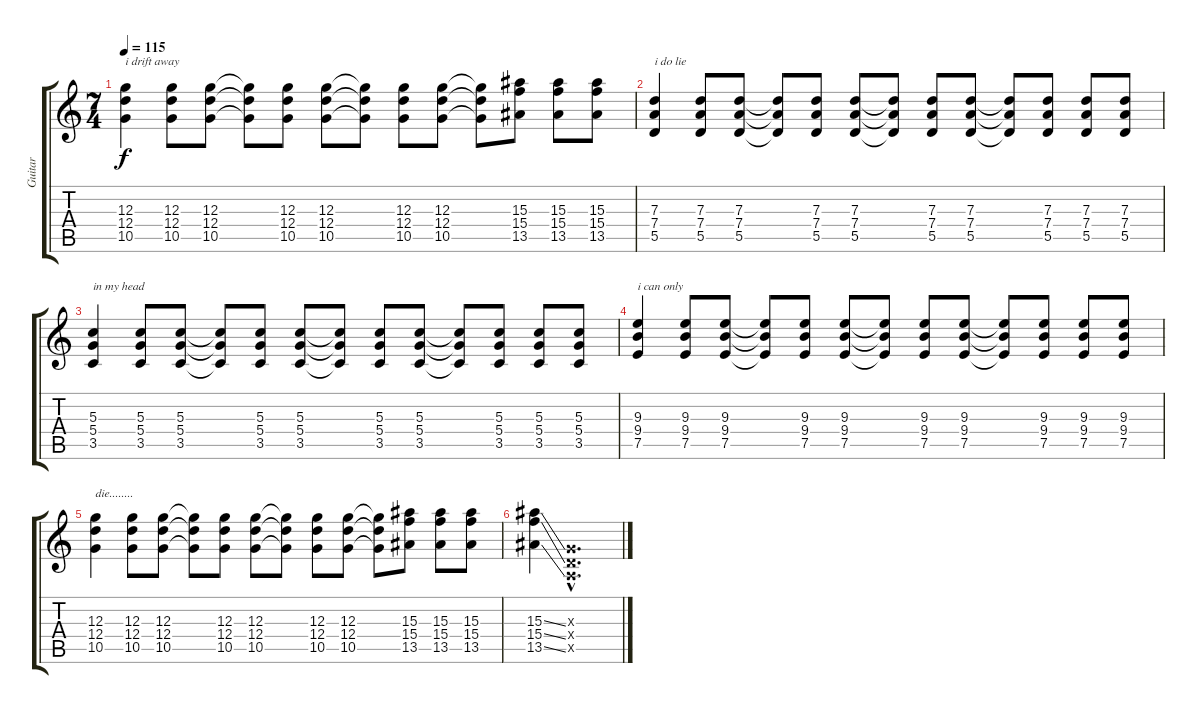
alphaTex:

\track ("Guitar" "Guitar") {instrument distortionguitar}
\staff {score tabs}
\tuning (E4 B3 G3 D3 A2 D2) {hide}
\ts (7 4)
\tempo 115
\clef g2
\ks c
(12.3 12.4 10.5).4{txt "i drift away" dy f} (12.3 12.4 10.5).8 (12.3 12.4 10.5).8 (12.3{t} 12.4{t} 10.5{t}).8 (12.3 12.4 10.5).8 (12.3 12.4 10.5).8 (12.3{t} 12.4{t} 10.5{t}).8 (12.3 12.4 10.5).8 (12.3 12.4 10.5).8 (12.3{t} 12.4{t} 10.5{t}).8 (15.3 15.4 13.5).8 (15.3 15.4 13.5).8 (15.3 15.4 13.5).8 |
(7.3 7.4 5.5).4{txt "i do lie" volume 16} (7.3 7.4 5.5).8 (7.3 7.4 5.5).8 (7.3{t} 7.4{t} 5.5{t}).8 (7.3 7.4 5.5).8 (7.3 7.4 5.5).8 (7.3{t} 7.4{t} 5.5{t}).8 (7.3 7.4 5.5).8 (7.3 7.4 5.5).8 (7.3{t} 7.4{t} 5.5{t}).8 (7.3 7.4 5.5).8 (7.3 7.4 5.5).8 (7.3 7.4 5.5).8 |
(5.3 5.4 3.5).4{txt "in my head"} (5.3 5.4 3.5).8 (5.3 5.4 3.5).8 (5.3{t} 5.4{t} 3.5{t}).8 (5.3 5.4 3.5).8 (5.3 5.4 3.5).8 (5.3{t} 5.4{t} 3.5{t}).8 (5.3 5.4 3.5).8 (5.3 5.4 3.5).8 (5.3{t} 5.4{t} 3.5{t}).8 (5.3 5.4 3.5).8 (5.3 5.4 3.5).8 (5.3 5.4 3.5).8 |
(9.3 9.4 7.5).4{txt "i can only"} (9.3 9.4 7.5).8 (9.3 9.4 7.5).8 (9.3{t} 9.4{t} 7.5{t}).8 (9.3 9.4 7.5).8 (9.3 9.4 7.5).8 (9.3{t} 9.4{t} 7.5{t}).8 (9.3 9.4 7.5).8 (9.3 9.4 7.5).8 (9.3{t} 9.4{t} 7.5{t}).8 (9.3 9.4 7.5).8 (9.3 9.4 7.5).8 (9.3 9.4 7.5).8 |
(12.3 12.4 10.5).4{txt "die........"} (12.3 12.4 10.5).8 (12.3 12.4 10.5).8 (12.3{t} 12.4{t} 10.5{t}).8 (12.3 12.4 10.5).8 (12.3 12.4 10.5).8 (12.3{t} 12.4{t} 10.5{t}).8 (12.3 12.4 10.5).8 (12.3 12.4 10.5).8 (12.3{t} 12.4{t} 10.5{t}).8 (15.3 15.4 13.5).8 (15.3 15.4 13.5).8 (15.3 15.4 13.5).8 |
(15.3{ss} 15.4{ss} 13.5{ss}).4 (0.3{hac x} 0.4{hac x} 0.5{hac x}).1{d}
